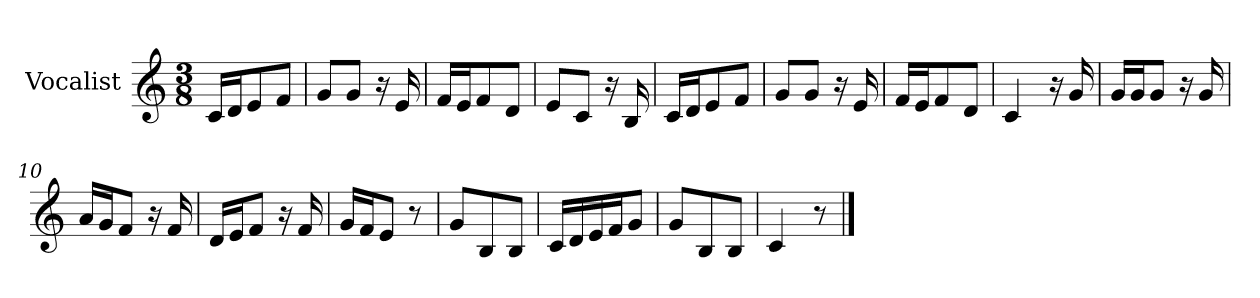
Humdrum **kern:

**kern
*part1
*staff1
*I"Vocalist
*k[]
*C:
*M3/8
=1
16cLL
16dJ
8e
8fJ
=2
8gL
8gJ
16r
16e
=3
16fLL
16eJ
8f
8dJ
=4
8eL
8cJ
16r
16B
=5
16cLL
16dJ
8e
8fJ
=6
8gL
8gJ
16r
16e
=7
16fLL
16eJ
8f
8dJ
=8
4c
16r
16g
=9
16gLL
16gJ
8gJ
16r
16g
=10
16aLL
16gJ
8fJ
16r
16f
=11
16dLL
16eJ
8fJ
16r
16f
=12
16gLL
16fJ
8eJ
8r
=13
8gL
8B
8BJ
=14
16cLL
16d
16e
16fJ
8gJ
=15
8gL
8B
8BJ
=16
4c
8r
==
*-
